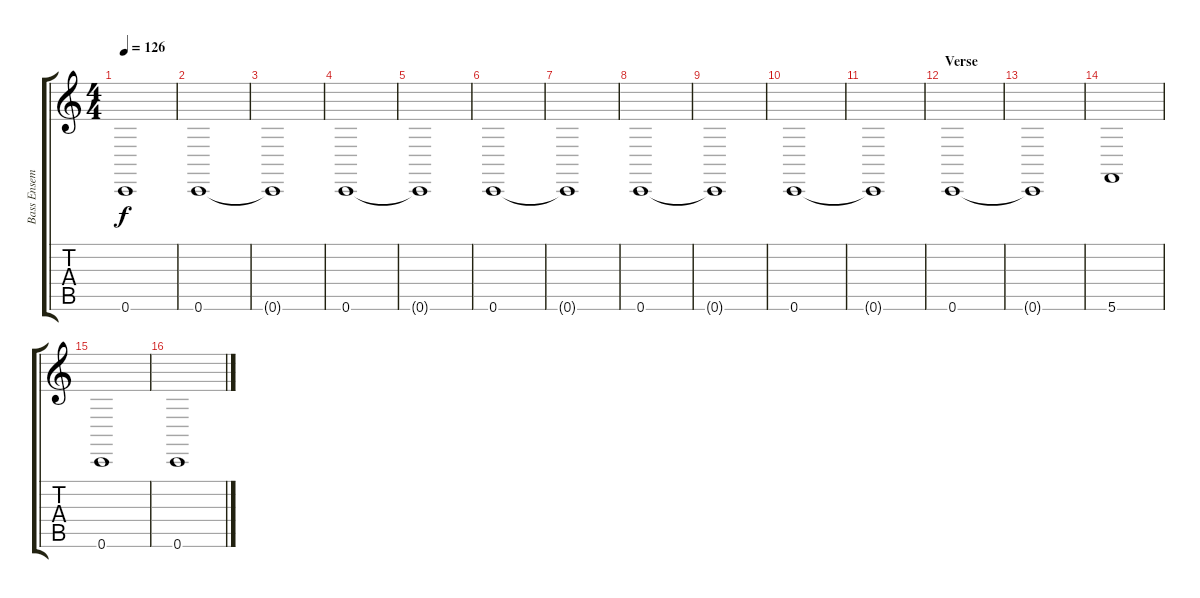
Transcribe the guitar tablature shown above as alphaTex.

\track ("Bass Ensemble" "Bass Ensem") {instrument stringensemble1}
\staff {score tabs}
\tuning (E4 B3 G3 D3 A2 C2) {hide}
\ts (4 4)
\tempo 126
\clef g2
\ks c
0.6{t}.1{dy f} |
0.6.1 |
\section ("" "")
0.6{t}.1 |
0.6.1 |
0.6{t}.1 |
0.6.1 |
0.6{t}.1 |
0.6.1 |
0.6{t}.1 |
0.6.1 |
0.6{t}.1 |
\section ("" "Verse")
0.6.1 |
0.6{t}.1 |
5.6.1 |
0.6.1 |
0.6.1
